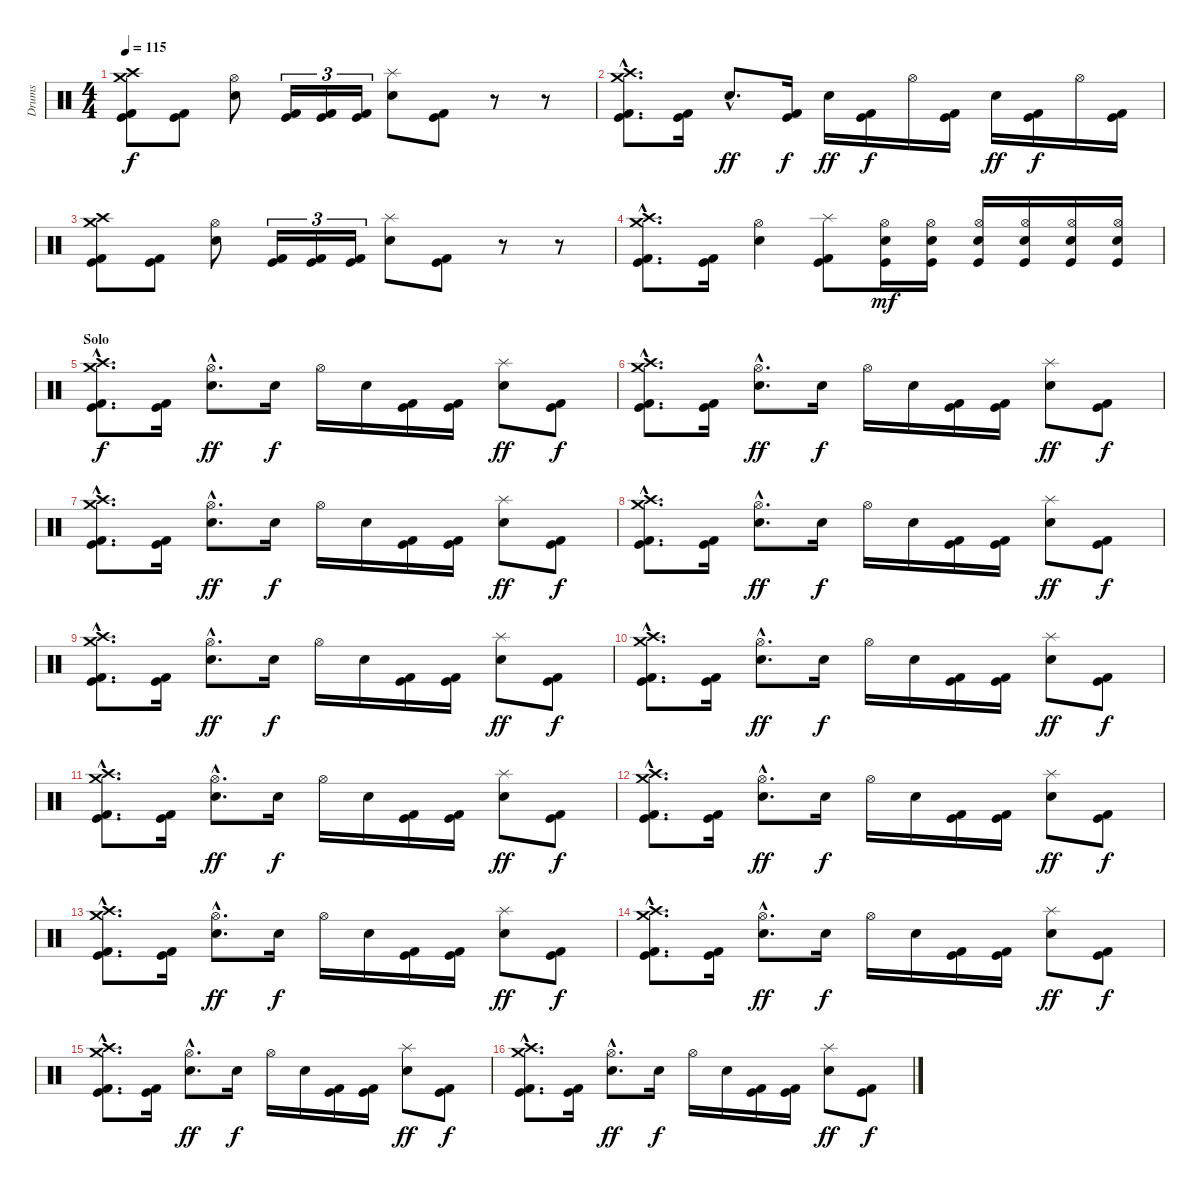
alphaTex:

\track ("Drums" "Drums") {instrument percussion}
\staff {score}
\articulation defaults
\ts (4 4)
\tempo 115
\clef neutral
\ks c
("Crash medium (hit)" "Crash high (hit)" "Kick (hit) 2" "Kick (hit)").8{dy f} ("Kick (hit) 2" "Kick (hit)").8 ("Hi-Hat (open)" "Electric Snare (hit)").8 ("Kick (hit) 2" "Kick (hit)").16{tu (3 2)} ("Kick (hit) 2" "Kick (hit)").16{tu (3 2)} ("Kick (hit) 2" "Kick (hit)").16{tu (3 2)} ("Splash (hit)" "Electric Snare (hit)").8 ("Kick (hit) 2" "Kick (hit)").8 r.8 r.8 |
("Crash high (hit)"{hac} "Crash medium (hit)"{hac} "Kick (hit) 2"{hac} "Kick (hit)"{hac}).8{d} ("Kick (hit) 2" "Kick (hit)").16 "Electric Snare (hit)"{hac}.8{d dy ff} ("Kick (hit) 2" "Kick (hit)").16{dy f} "Electric Snare (hit)".16{dy ff} ("Kick (hit) 2" "Kick (hit)").16{dy f} "Hi-Hat (open)".16 ("Kick (hit) 2" "Kick (hit)").16 "Electric Snare (hit)".16{dy ff} ("Kick (hit) 2" "Kick (hit)").16{dy f} "Hi-Hat (open)".16 ("Kick (hit) 2" "Kick (hit)").16 |
("Crash medium (hit)" "Crash high (hit)" "Kick (hit) 2" "Kick (hit)").8 ("Kick (hit) 2" "Kick (hit)").8 ("Hi-Hat (open)" "Electric Snare (hit)").8 ("Kick (hit) 2" "Kick (hit)").16{tu (3 2)} ("Kick (hit) 2" "Kick (hit)").16{tu (3 2)} ("Kick (hit) 2" "Kick (hit)").16{tu (3 2)} ("Splash (hit)" "Electric Snare (hit)").8 ("Kick (hit) 2" "Kick (hit)").8 r.8 r.8 |
("Crash medium (hit)"{hac} "Crash high (hit)"{hac} "Kick (hit) 2"{hac} "Kick (hit)"{hac}).8{d} ("Kick (hit) 2" "Kick (hit)").16 ("Hi-Hat (open)" "Electric Snare (hit)").4 ("Splash (hit)" "Kick (hit) 2" "Kick (hit)").8 ("Hi-Hat (open)" "Electric Snare (hit)" "Kick (hit)").16{dy mf} ("Hi-Hat (open)" "Electric Snare (hit)" "Kick (hit)").16 ("Hi-Hat (open)" "Electric Snare (hit)" "Kick (hit)").16 ("Hi-Hat (open)" "Electric Snare (hit)" "Kick (hit)").16 ("Hi-Hat (open)" "Electric Snare (hit)" "Kick (hit)").16 ("Hi-Hat (open)" "Electric Snare (hit)" "Kick (hit)").16 |
\section ("" "Solo")
("Crash medium (hit)"{hac} "Crash high (hit)"{hac} "Kick (hit) 2"{hac} "Kick (hit)"{hac}).8{d dy f} ("Kick (hit) 2" "Kick (hit)").16 ("Hi-Hat (open)"{hac} "Electric Snare (hit)"{hac}).8{d dy ff} "Electric Snare (hit)".16{dy f} "Hi-Hat (open)".16 "Electric Snare (hit)".16 ("Kick (hit) 2" "Kick (hit)").16 ("Kick (hit) 2" "Kick (hit)").16 ("Splash (hit)" "Electric Snare (hit)").8{dy ff} ("Kick (hit) 2" "Kick (hit)").8{dy f} |
("Crash medium (hit)"{hac} "Crash high (hit)"{hac} "Kick (hit) 2"{hac} "Kick (hit)"{hac}).8{d} ("Kick (hit) 2" "Kick (hit)").16 ("Hi-Hat (open)"{hac} "Electric Snare (hit)"{hac}).8{d dy ff} "Electric Snare (hit)".16{dy f} "Hi-Hat (open)".16 "Electric Snare (hit)".16 ("Kick (hit) 2" "Kick (hit)").16 ("Kick (hit) 2" "Kick (hit)").16 ("Splash (hit)" "Electric Snare (hit)").8{dy ff} ("Kick (hit) 2" "Kick (hit)").8{dy f} |
("Crash medium (hit)"{hac} "Crash high (hit)"{hac} "Kick (hit) 2"{hac} "Kick (hit)"{hac}).8{d} ("Kick (hit) 2" "Kick (hit)").16 ("Hi-Hat (open)"{hac} "Electric Snare (hit)"{hac}).8{d dy ff} "Electric Snare (hit)".16{dy f} "Hi-Hat (open)".16 "Electric Snare (hit)".16 ("Kick (hit) 2" "Kick (hit)").16 ("Kick (hit) 2" "Kick (hit)").16 ("Splash (hit)" "Electric Snare (hit)").8{dy ff} ("Kick (hit) 2" "Kick (hit)").8{dy f} |
("Crash medium (hit)"{hac} "Crash high (hit)"{hac} "Kick (hit) 2"{hac} "Kick (hit)"{hac}).8{d} ("Kick (hit) 2" "Kick (hit)").16 ("Hi-Hat (open)"{hac} "Electric Snare (hit)"{hac}).8{d dy ff} "Electric Snare (hit)".16{dy f} "Hi-Hat (open)".16 "Electric Snare (hit)".16 ("Kick (hit) 2" "Kick (hit)").16 ("Kick (hit) 2" "Kick (hit)").16 ("Splash (hit)" "Electric Snare (hit)").8{dy ff} ("Kick (hit) 2" "Kick (hit)").8{dy f} |
("Crash medium (hit)"{hac} "Crash high (hit)"{hac} "Kick (hit) 2"{hac} "Kick (hit)"{hac}).8{d} ("Kick (hit) 2" "Kick (hit)").16 ("Hi-Hat (open)"{hac} "Electric Snare (hit)"{hac}).8{d dy ff} "Electric Snare (hit)".16{dy f} "Hi-Hat (open)".16 "Electric Snare (hit)".16 ("Kick (hit) 2" "Kick (hit)").16 ("Kick (hit) 2" "Kick (hit)").16 ("Splash (hit)" "Electric Snare (hit)").8{dy ff} ("Kick (hit) 2" "Kick (hit)").8{dy f} |
("Crash medium (hit)"{hac} "Crash high (hit)"{hac} "Kick (hit) 2"{hac} "Kick (hit)"{hac}).8{d} ("Kick (hit) 2" "Kick (hit)").16 ("Hi-Hat (open)"{hac} "Electric Snare (hit)"{hac}).8{d dy ff} "Electric Snare (hit)".16{dy f} "Hi-Hat (open)".16 "Electric Snare (hit)".16 ("Kick (hit) 2" "Kick (hit)").16 ("Kick (hit) 2" "Kick (hit)").16 ("Splash (hit)" "Electric Snare (hit)").8{dy ff} ("Kick (hit) 2" "Kick (hit)").8{dy f} |
("Crash medium (hit)"{hac} "Crash high (hit)"{hac} "Kick (hit) 2"{hac} "Kick (hit)"{hac}).8{d} ("Kick (hit) 2" "Kick (hit)").16 ("Hi-Hat (open)"{hac} "Electric Snare (hit)"{hac}).8{d dy ff} "Electric Snare (hit)".16{dy f} "Hi-Hat (open)".16 "Electric Snare (hit)".16 ("Kick (hit) 2" "Kick (hit)").16 ("Kick (hit) 2" "Kick (hit)").16 ("Splash (hit)" "Electric Snare (hit)").8{dy ff} ("Kick (hit) 2" "Kick (hit)").8{dy f} |
("Crash medium (hit)"{hac} "Crash high (hit)"{hac} "Kick (hit) 2"{hac} "Kick (hit)"{hac}).8{d} ("Kick (hit) 2" "Kick (hit)").16 ("Hi-Hat (open)"{hac} "Electric Snare (hit)"{hac}).8{d dy ff} "Electric Snare (hit)".16{dy f} "Hi-Hat (open)".16 "Electric Snare (hit)".16 ("Kick (hit) 2" "Kick (hit)").16 ("Kick (hit) 2" "Kick (hit)").16 ("Splash (hit)" "Electric Snare (hit)").8{dy ff} ("Kick (hit) 2" "Kick (hit)").8{dy f} |
("Crash medium (hit)"{hac} "Crash high (hit)"{hac} "Kick (hit) 2"{hac} "Kick (hit)"{hac}).8{d} ("Kick (hit) 2" "Kick (hit)").16 ("Hi-Hat (open)"{hac} "Electric Snare (hit)"{hac}).8{d dy ff} "Electric Snare (hit)".16{dy f} "Hi-Hat (open)".16 "Electric Snare (hit)".16 ("Kick (hit) 2" "Kick (hit)").16 ("Kick (hit) 2" "Kick (hit)").16 ("Splash (hit)" "Electric Snare (hit)").8{dy ff} ("Kick (hit) 2" "Kick (hit)").8{dy f} |
("Crash medium (hit)"{hac} "Crash high (hit)"{hac} "Kick (hit) 2"{hac} "Kick (hit)"{hac}).8{d} ("Kick (hit) 2" "Kick (hit)").16 ("Hi-Hat (open)"{hac} "Electric Snare (hit)"{hac}).8{d dy ff} "Electric Snare (hit)".16{dy f} "Hi-Hat (open)".16 "Electric Snare (hit)".16 ("Kick (hit) 2" "Kick (hit)").16 ("Kick (hit) 2" "Kick (hit)").16 ("Splash (hit)" "Electric Snare (hit)").8{dy ff} ("Kick (hit) 2" "Kick (hit)").8{dy f} |
("Crash medium (hit)"{hac} "Crash high (hit)"{hac} "Kick (hit) 2"{hac} "Kick (hit)"{hac}).8{d} ("Kick (hit) 2" "Kick (hit)").16 ("Hi-Hat (open)"{hac} "Electric Snare (hit)"{hac}).8{d dy ff} "Electric Snare (hit)".16{dy f} "Hi-Hat (open)".16 "Electric Snare (hit)".16 ("Kick (hit) 2" "Kick (hit)").16 ("Kick (hit) 2" "Kick (hit)").16 ("Splash (hit)" "Electric Snare (hit)").8{dy ff} ("Kick (hit) 2" "Kick (hit)").8{dy f} |
("Crash medium (hit)"{hac} "Crash high (hit)"{hac} "Kick (hit) 2"{hac} "Kick (hit)"{hac}).8{d} ("Kick (hit) 2" "Kick (hit)").16 ("Hi-Hat (open)"{hac} "Electric Snare (hit)"{hac}).8{d dy ff} "Electric Snare (hit)".16{dy f} "Hi-Hat (open)".16 "Electric Snare (hit)".16 ("Kick (hit) 2" "Kick (hit)").16 ("Kick (hit) 2" "Kick (hit)").16 ("Splash (hit)" "Electric Snare (hit)").8{dy ff} ("Kick (hit) 2" "Kick (hit)").8{dy f}
